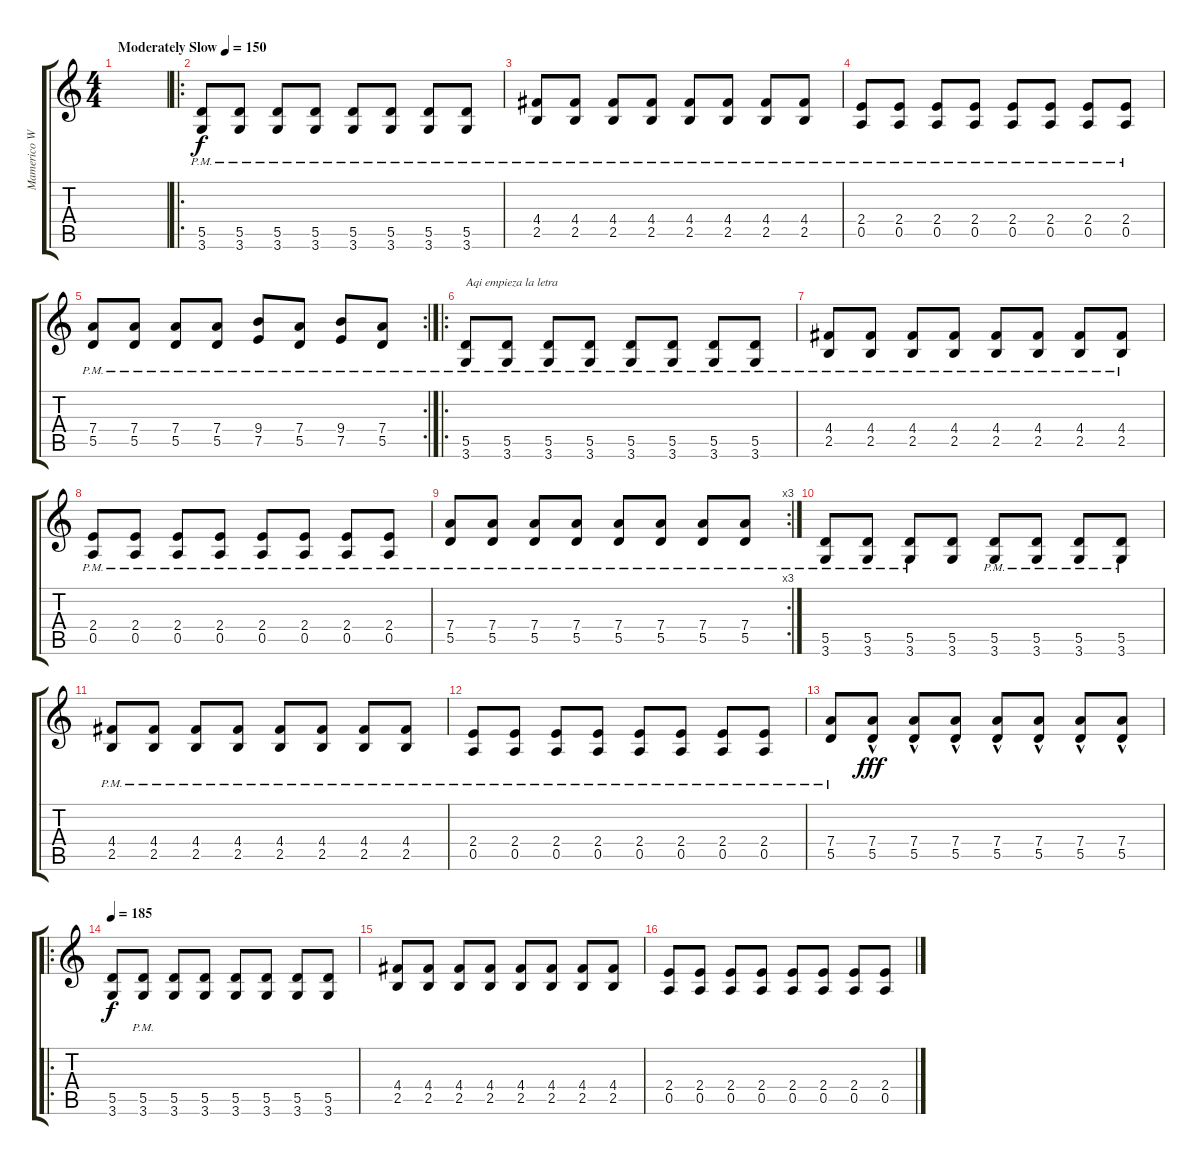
\track ("Mamerico Weno pla pene" "Mamerico W") {instrument overdrivenguitar}
\staff {score tabs}
\tuning (E4 B3 G3 D3 A2 E2) {hide}
\ts (4 4)
\tempo (150 "Moderately Slow")
\clef g2
\ks c
|
\ro
(5.5 3.6{pm}).8 (5.5{pm} 3.6).8 (5.5{pm} 3.6).8 (5.5{pm} 3.6).8 (5.5{pm} 3.6).8 (5.5{pm} 3.6).8 (5.5{pm} 3.6).8 (5.5{pm} 3.6).8 |
(4.4 2.5{pm}).8 (4.4 2.5{pm}).8 (4.4 2.5{pm}).8 (4.4{pm} 2.5).8 (4.4{pm} 2.5).8 (4.4{pm} 2.5).8 (4.4{pm} 2.5).8 (4.4{pm} 2.5).8 |
(2.4{pm} 0.5).8 (2.4{pm} 0.5).8 (2.4{pm} 0.5).8 (2.4{pm} 0.5).8 (2.4{pm} 0.5).8 (2.4{pm} 0.5).8 (2.4{pm} 0.5).8 (2.4{pm} 0.5).8 |
\rc 2
(7.4{pm} 5.5).8 (7.4{pm} 5.5).8 (7.4{pm} 5.5).8 (7.4{pm} 5.5).8 (9.4{pm} 7.5).8 (7.4{pm} 5.5).8 (9.4{pm} 7.5).8 (7.4{pm} 5.5).8 |
\ro
(5.5{pm} 3.6).8{txt "Aqi empieza la letra"} (5.5{pm} 3.6).8 (5.5{pm} 3.6).8 (5.5{pm} 3.6).8 (5.5{pm} 3.6).8 (5.5{pm} 3.6).8 (5.5{pm} 3.6).8 (5.5{pm} 3.6).8 |
(4.4{pm} 2.5{pm}).8 (4.4{pm} 2.5{pm}).8 (4.4{pm} 2.5).8 (4.4{pm} 2.5).8 (4.4{pm} 2.5).8 (4.4{pm} 2.5).8 (4.4{pm} 2.5).8 (4.4{pm} 2.5).8 |
(2.4{pm} 0.5).8 (2.4{pm} 0.5).8 (2.4{pm} 0.5).8 (2.4{pm} 0.5).8 (2.4{pm} 0.5).8 (2.4{pm} 0.5).8 (2.4{pm} 0.5).8 (2.4{pm} 0.5).8 |
\rc 3
(7.4{pm} 5.5).8 (7.4{pm} 5.5).8 (7.4{pm} 5.5).8 (7.4{pm} 5.5).8 (7.4{pm} 5.5).8 (7.4{pm} 5.5).8 (7.4{pm} 5.5).8 (7.4{pm} 5.5).8 |
(5.5{pm} 3.6).8 (5.5{pm} 3.6).8 (5.5{pm} 3.6).8 (5.5 3.6).8 (5.5{pm} 3.6).8 (5.5{pm} 3.6).8 (5.5{pm} 3.6).8 (5.5{pm} 3.6).8 |
(4.4 2.5{pm}).8 (4.4 2.5{pm}).8 (4.4 2.5{pm}).8 (4.4 2.5{pm}).8 (4.4 2.5{pm}).8 (4.4 2.5{pm}).8 (4.4 2.5{pm}).8 (4.4 2.5{pm}).8 |
(2.4 0.5{pm}).8 (2.4 0.5{pm}).8 (2.4 0.5{pm}).8 (2.4 0.5{pm}).8 (2.4 0.5{pm}).8 (2.4 0.5{pm}).8 (2.4 0.5{pm}).8 (2.4 0.5{pm}).8 |
(7.4 5.5{pm}).8 (7.4{hac} 5.5).8{dy fff} (7.4{hac} 5.5).8 (7.4{hac} 5.5).8 (7.4{hac} 5.5).8{volume 10} (7.4{hac} 5.5).8 (7.4{hac} 5.5).8 (7.4{hac} 5.5).8 |
\ro
\tempo 185
(5.5 3.6).8{dy f instrument overdrivenguitar} (5.5 3.6{pm}).8 (5.5 3.6).8 (5.5 3.6).8 (5.5 3.6).8 (5.5 3.6).8 (5.5 3.6).8 (5.5 3.6).8 |
(4.4 2.5).8 (4.4 2.5).8 (4.4 2.5).8 (4.4 2.5).8 (4.4 2.5).8 (4.4 2.5).8 (4.4 2.5).8 (4.4 2.5).8 |
(2.4 0.5).8 (2.4 0.5).8 (2.4 0.5).8 (2.4 0.5).8 (2.4 0.5).8 (2.4 0.5).8 (2.4 0.5).8 (2.4 0.5).8
